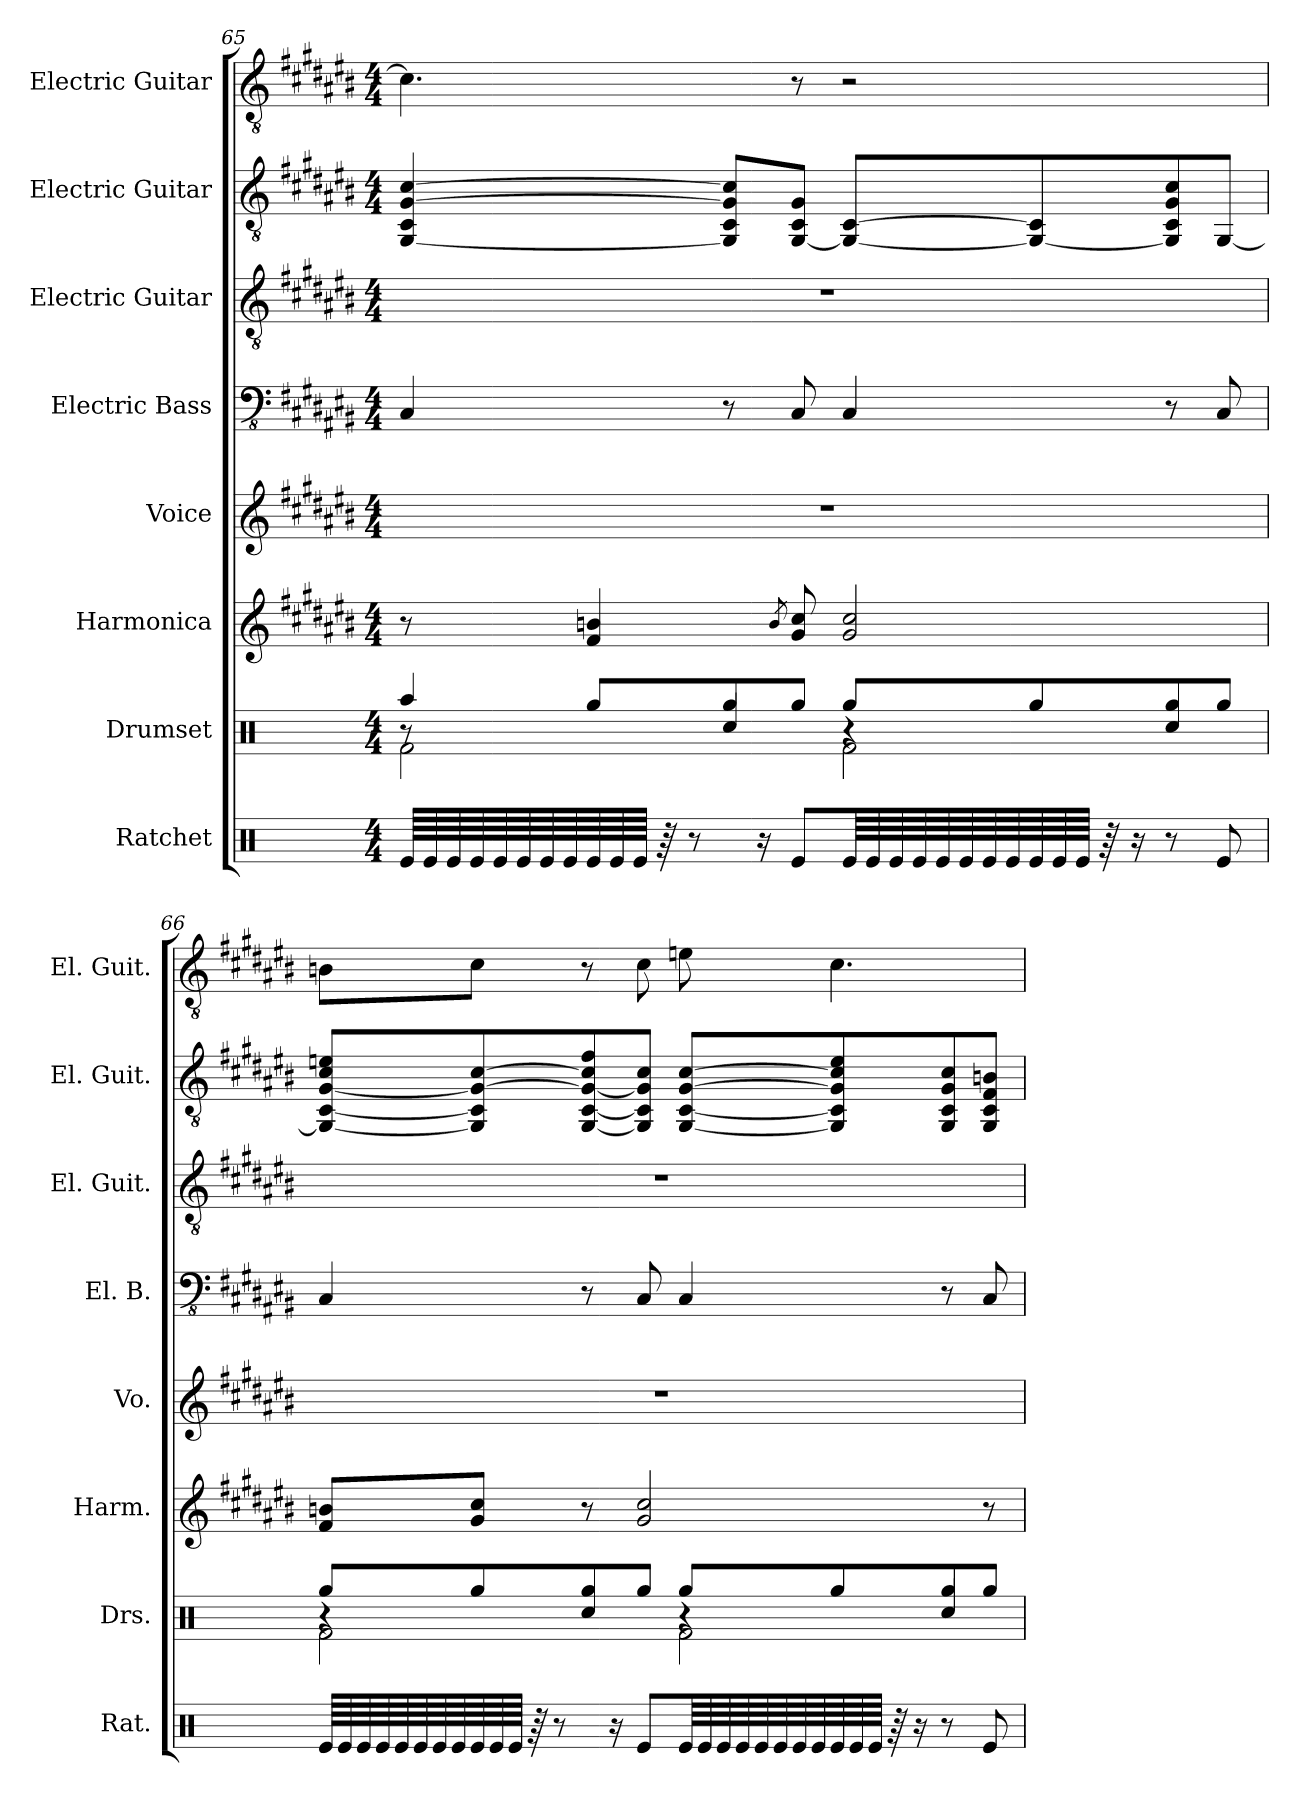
**kern	**kern	**kern	**kern	**kern	**kern	**kern	**kern
*part8	*part7	*part6	*part5	*part4	*part3	*part2	*part1
*staff8	*staff7	*staff6	*staff5	*staff4	*staff3	*staff2	*staff1
*I"Ratchet	*I"Drumset	*I"Harmonica	*I"Voice	*I"Electric Bass	*I"Electric Guitar	*I"Electric Guitar	*I"Electric Guitar
*I'Rat.	*I'Drs.	*I'Harm.	*I'Vo.	*I'El. B.	*I'El. Guit.	*I'El. Guit.	*I'El. Guit.
!!LO:PB:g=z
*clefX	*clefX	*clefG2	*clefG2	*clefFv4	*clefGv2	*clefGv2	*clefGv2
*k[]	*k[]	*k[f#c#g#d#a#e#b#]	*k[f#c#g#d#a#e#b#]	*k[f#c#g#d#a#e#b#]	*k[f#c#g#d#a#e#b#]	*k[f#c#g#d#a#e#b#]	*k[f#c#g#d#a#e#b#]
*M4/4	*M4/4	*M4/4	*M4/4	*M4/4	*M4/4	*M4/4	*M4/4
=65	=65	=65	=65	=65	=65	=65	=65
*	*^	*	*	*	*	*	*
*	*	*^	*	*	*	*	*	*
64Re/LLLL	4Raa/	2Rf\	8r	8r	1r	4CC#/	1r	[4GG#/ 4C#/ [4G#/ [4c#/	4.c#\]
64Re/	.	.	.	.	.	.	.	.	.
64Re/	.	.	.	.	.	.	.	.	.
64Re/	.	.	.	.	.	.	.	.	.
64Re/	.	.	.	.	.	.	.	.	.
64Re/	.	.	.	.	.	.	.	.	.
64Re/	.	.	.	.	.	.	.	.	.
64Re/	.	.	.	.	.	.	.	.	.
64Re/	.	.	8Rgg/L	4f#/ 4bn/	.	.	.	.	.
64Re/	.	.	.	.	.	.	.	.	.
64Re/JJJJ	.	.	.	.	.	.	.	.	.
64r	.	.	.	.	.	.	.	.	.
8r	.	.	.	.	.	.	.	.	.
.	4Rcc/	.	8Rgg/	.	.	8r	.	8GG#/] 8C#/ 8G#/] 8c#/]L	.
16r	.	.	.	.	.	.	.	.	.
.	.	.	.	8qb/	.	.	.	.	.
8Re/L	.	.	8Rgg/J	8g#/ 8cc#/	.	8CC#/	.	[8GG#/ 8C#/ 8G#/J	8r
64Re/LLL	4r	2Rf\	8Rgg/L	2g#/ 2cc#/	.	4CC#/	.	8GG#/_ [8C#/L	2r
64Re/	.	.	.	.	.	.	.	.	.
64Re/	.	.	.	.	.	.	.	.	.
64Re/	.	.	.	.	.	.	.	.	.
64Re/	.	.	.	.	.	.	.	.	.
64Re/	.	.	.	.	.	.	.	.	.
64Re/	.	.	.	.	.	.	.	.	.
64Re/	.	.	.	.	.	.	.	.	.
64Re/	.	.	8Rgg/	.	.	.	.	8GG#/_ 8C#/]	.
64Re/	.	.	.	.	.	.	.	.	.
64Re/JJJJ	.	.	.	.	.	.	.	.	.
64r	.	.	.	.	.	.	.	.	.
16r	.	.	.	.	.	.	.	.	.
8r	4Rcc/	.	8Rgg/	.	.	8r	.	8GG#/] 8C#/ 8G#/ 8c#/	.
8Re/	.	.	8Rgg/J	.	.	8CC#/	.	[8GG#/J	.
!!LO:PB:g=z
=66	=66	=66	=66	=66	=66	=66	=66	=66	=66
64Re/LLLL	4r	2Rf\	8Rgg/L	8f#/ 8bn/L	1r	4CC#/	1r	8GG#/_ [8C#/ [8G#/ 8c#/ 8en/L	8Bn\L
64Re/	.	.	.	.	.	.	.	.	.
64Re/	.	.	.	.	.	.	.	.	.
64Re/	.	.	.	.	.	.	.	.	.
64Re/	.	.	.	.	.	.	.	.	.
64Re/	.	.	.	.	.	.	.	.	.
64Re/	.	.	.	.	.	.	.	.	.
64Re/	.	.	.	.	.	.	.	.	.
64Re/	.	.	8Rgg/	8g#/ 8cc#/J	.	.	.	8GG#/] 8C#/] 8G#/_ [8c#/	8c#\J
64Re/	.	.	.	.	.	.	.	.	.
64Re/JJJJ	.	.	.	.	.	.	.	.	.
64r	.	.	.	.	.	.	.	.	.
8r	.	.	.	.	.	.	.	.	.
.	4Rcc/	.	8Rgg/	8r	.	8r	.	[8GG#/ [8C#/ 8G#/_ 8c#/] 8f#/	8r
16r	.	.	.	.	.	.	.	.	.
8Re/L	.	.	8Rgg/J	2g#/ 2cc#/	.	8CC#/	.	8GG#/] 8C#/] 8G#/] 8c#/J	8c#\
64Re/LLL	4r	2Rf\	8Rgg/L	.	.	4CC#/	.	[8GG#/ [8C#/ [8G#/ [8c#/L	8en\
64Re/	.	.	.	.	.	.	.	.	.
64Re/	.	.	.	.	.	.	.	.	.
64Re/	.	.	.	.	.	.	.	.	.
64Re/	.	.	.	.	.	.	.	.	.
64Re/	.	.	.	.	.	.	.	.	.
64Re/	.	.	.	.	.	.	.	.	.
64Re/	.	.	.	.	.	.	.	.	.
64Re/	.	.	8Rgg/	.	.	.	.	8GG#/] 8C#/] 8G#/] 8c#/] 8e/	4.c#\
64Re/	.	.	.	.	.	.	.	.	.
64Re/JJJJ	.	.	.	.	.	.	.	.	.
64r	.	.	.	.	.	.	.	.	.
16r	.	.	.	.	.	.	.	.	.
8r	4Rcc/	.	8Rgg/	.	.	8r	.	8GG#/ 8C#/ 8G#/ 8c#/	.
8Re/	.	.	8Rgg/J	8r	.	8CC#/	.	8GG#/ 8C#/ 8F#/ 8Bn/J	.
*	*v	*v	*v	*	*	*	*	*	*
=	=	=	=	=	=	=	=
*-	*-	*-	*-	*-	*-	*-	*-
